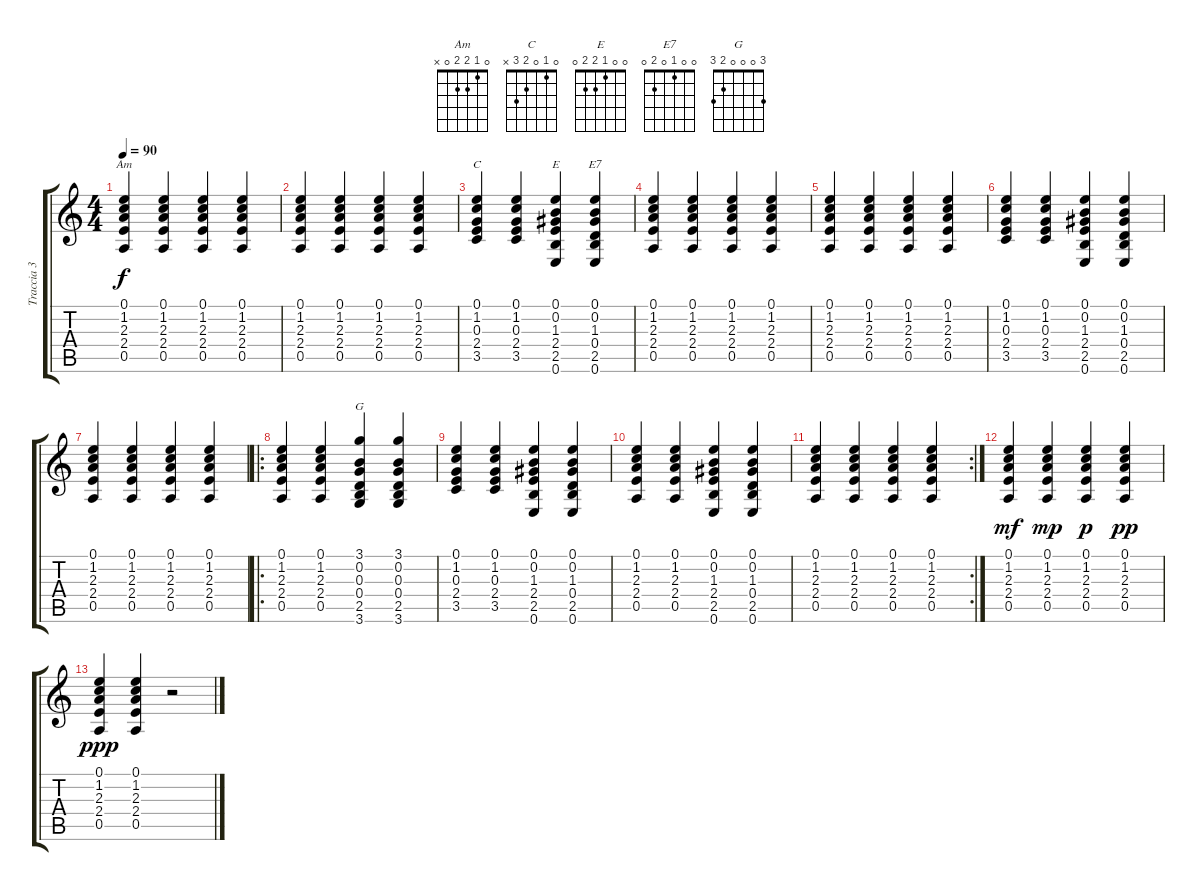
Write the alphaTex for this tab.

\track ("Traccia 3" "Traccia 3") {instrument electricguitarjazz}
\staff {score tabs}
\tuning (E4 B3 G3 D3 A2 E2) {hide}
\chord ("Am" 0 1 2 2 0 x)
\chord ("C" 0 1 0 2 3 x)
\chord ("E" 0 0 1 2 2 0)
\chord ("E7" 0 0 1 0 2 0)
\chord ("G" 3 0 0 0 2 3)
\ts (4 4)
\tempo 90
\clef g2
\ks c
(0.1 1.2 2.3 2.4 0.5).4{ch "Am" dy f} (0.1 1.2 2.3 2.4 0.5).4 (0.1 1.2 2.3 2.4 0.5).4 (0.1 1.2 2.3 2.4 0.5).4 |
(0.1 1.2 2.3 2.4 0.5).4 (0.1 1.2 2.3 2.4 0.5).4 (0.1 1.2 2.3 2.4 0.5).4 (0.1 1.2 2.3 2.4 0.5).4 |
(0.1 1.2 0.3 2.4 3.5).4{ch "C"} (0.1 1.2 0.3 2.4 3.5).4 (0.1 0.2 1.3 2.4 2.5 0.6).4{ch "E"} (0.1 0.2 1.3 0.4 2.5 0.6).4{ch "E7"} |
(0.1 1.2 2.3 2.4 0.5).4 (0.1 1.2 2.3 2.4 0.5).4 (0.1 1.2 2.3 2.4 0.5).4 (0.1 1.2 2.3 2.4 0.5).4 |
(0.1 1.2 2.3 2.4 0.5).4 (0.1 1.2 2.3 2.4 0.5).4 (0.1 1.2 2.3 2.4 0.5).4 (0.1 1.2 2.3 2.4 0.5).4 |
(0.1 1.2 0.3 2.4 3.5).4 (0.1 1.2 0.3 2.4 3.5).4 (0.1 0.2 1.3 2.4 2.5 0.6).4 (0.1 0.2 1.3 0.4 2.5 0.6).4 |
(0.1 1.2 2.3 2.4 0.5).4 (0.1 1.2 2.3 2.4 0.5).4 (0.1 1.2 2.3 2.4 0.5).4 (0.1 1.2 2.3 2.4 0.5).4 |
\ro
(0.1 1.2 2.3 2.4 0.5).4 (0.1 1.2 2.3 2.4 0.5).4 (3.1 0.2 0.3 0.4 2.5 3.6).4{ch "G"} (3.1 0.2 0.3 0.4 2.5 3.6).4 |
(0.1 1.2 0.3 2.4 3.5).4 (0.1 1.2 0.3 2.4 3.5).4 (0.1 0.2 1.3 2.4 2.5 0.6).4 (0.1 0.2 1.3 0.4 2.5 0.6).4 |
(0.1 1.2 2.3 2.4 0.5).4 (0.1 1.2 2.3 2.4 0.5).4 (0.1 0.2 1.3 2.4 2.5 0.6).4 (0.1 0.2 1.3 0.4 2.5 0.6).4 |
\rc 2
(0.1 1.2 2.3 2.4 0.5).4 (0.1 1.2 2.3 2.4 0.5).4 (0.1 1.2 2.3 2.4 0.5).4 (0.1 1.2 2.3 2.4 0.5).4 |
(0.1 1.2 2.3 2.4 0.5).4{dy mf} (0.1 1.2 2.3 2.4 0.5).4{dy mp} (0.1 1.2 2.3 2.4 0.5).4{dy p} (0.1 1.2 2.3 2.4 0.5).4{dy pp} |
(0.1 1.2 2.3 2.4 0.5).4{dy ppp} (0.1 1.2 2.3 2.4 0.5).4 r.2
